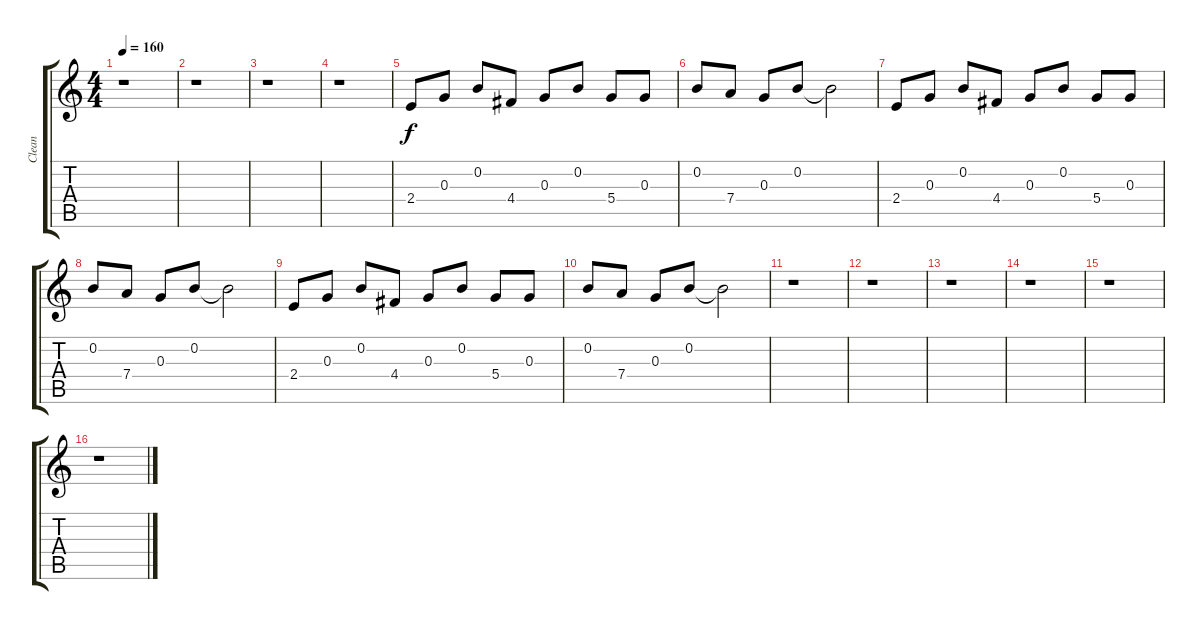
\track ("Clean" "Clean") {instrument acousticguitarnylon}
\staff {score tabs}
\tuning (E4 B3 G3 D3 A2 E2) {hide}
\ts (4 4)
\tempo 160
\clef g2
\ks c
r.1{dy f} |
r.1 |
r.1 |
r.1 |
2.4.8 0.3.8 0.2.8 4.4.8 0.3.8 0.2.8 5.4.8 0.3.8 |
0.2.8 7.4.8 0.3.8 0.2.8 0.2{t}.2 |
2.4.8 0.3.8 0.2.8 4.4.8 0.3.8 0.2.8 5.4.8 0.3.8 |
0.2.8 7.4.8 0.3.8 0.2.8 0.2{t}.2 |
2.4.8 0.3.8 0.2.8 4.4.8 0.3.8 0.2.8 5.4.8 0.3.8 |
0.2.8 7.4.8 0.3.8 0.2.8 0.2{t}.2 |
r.1 |
r.1 |
r.1 |
r.1 |
r.1 |
r.1
